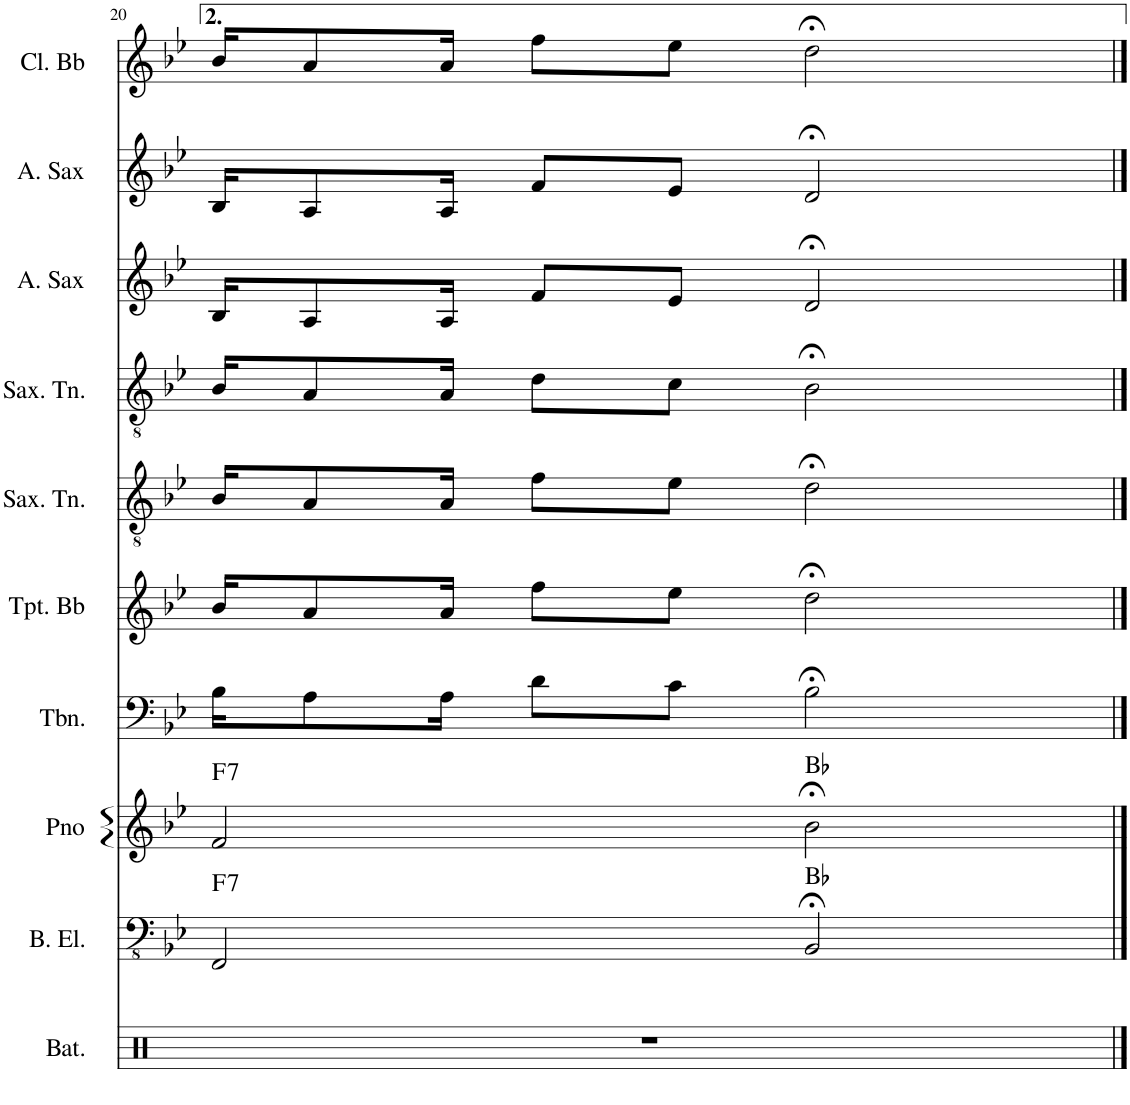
**kern	**kern	**harte	**kern	**harte	**kern	**kern	**kern	**kern	**kern	**kern	**kern
*part10	*part9	*part9	*part8	*part8	*part7	*part6	*part5	*part4	*part3	*part2	*part1
*staff10	*staff9	*	*staff8	*	*staff7	*staff6	*staff5	*staff4	*staff3	*staff2	*staff1
*I"Bateria	*I"Baixo elétrico	*	*I"Piano	*	*I"Trombone	*I"Trompete Bb	*I"Saxofone Tenor	*I"Saxofone Tenor	*I"Saxofone Alto	*I"Saxofone Alto	*I"Clarineta Bb
*I'Bat.	*I'B. El.	*	*I'Pno	*	*I'Tbn.	*I'Tpt. Bb	*I'Sax. Tn.	*I'Sax. Tn.	*	*	*I'Cl. Bb
!!LO:PB:g=z
*clefX	*clefFv4	*	*clefG2	*	*clefF4	*clefG2	*clefGv2	*clefGv2	*clefG2	*clefG2	*clefG2
*	*	*	*	*	*	*ITrd1c2	*ITrd8c14	*ITrd8c14	*ITrd5c9	*ITrd5c9	*ITrd1c2
*k[]	*k[b-e-]	*	*k[b-e-]	*	*k[b-e-]	*k[b-e-]	*k[b-e-]	*k[b-e-]	*k[b-e-]	*k[b-e-]	*k[b-e-]
*M4/4	*M4/4	*	*M4/4	*	*M4/4	*M4/4	*M4/4	*M4/4	*M4/4	*M4/4	*M4/4
=20	=20	=20	=20	=20	=20	=20	=20	=20	=20	=20	=20
!	!	!LO:H:kt=7	!	!LO:H:kt=7	!	!	!	!	!	!	!
1r	2FFF/	F:7	2f/	F:7	16B-\KL	16b-/KL	16B-/KL	16B-/KL	16B-/KL	16B-/KL	16b-/KL
.	.	.	.	.	8A\	8a/	8A/	8A/	8A/	8A/	8a/
.	.	.	.	.	16A\Jk	16a/Jk	16A/Jk	16A/Jk	16A/Jk	16A/Jk	16a/Jk
.	.	.	.	.	8d\L	8ff\L	8f\L	8d\L	8f/L	8f/L	8ff\L
.	.	.	.	.	8c\J	8ee-\J	8e-\J	8c\J	8e-/J	8e-/J	8ee-\J
.	2BBB-;</	Bb:maj	2b-;<\	Bb:maj	2B-;<\	2dd;<\	2d;<\	2B-;<\	2d;</	2d;</	2dd;<\
==	==	==	==	==	==	==	==	==	==	==	==
*-	*-	*-	*-	*-	*-	*-	*-	*-	*-	*-	*-
